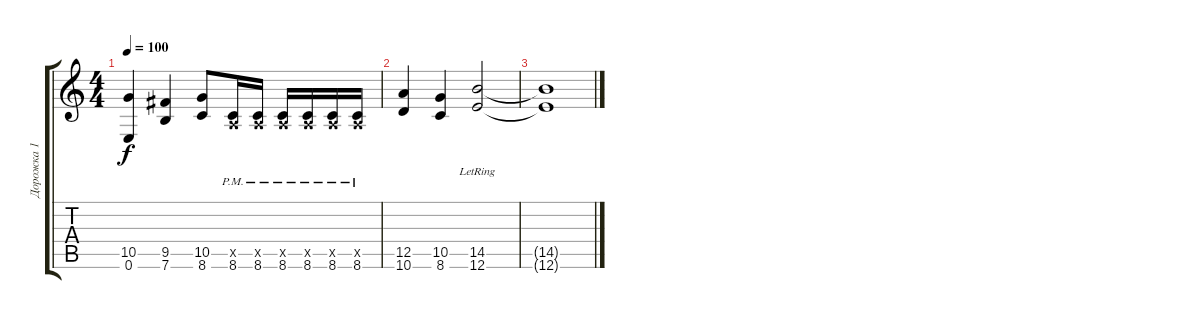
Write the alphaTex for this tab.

\track ("Дорожка 1" "Дорожка 1") {instrument overdrivenguitar}
\staff {score tabs}
\tuning (E4 B3 G3 D3 A2 E2) {hide}
\ts (4 4)
\tempo 100
\clef g2
\ks c
(10.5 0.6).4{dy f} (9.5 7.6).4 (10.5 8.6).8 (0.5{x} 8.6{pm}).16 (0.5{x} 8.6{pm}).16 (0.5{x} 8.6{pm}).16 (0.5{x} 8.6{pm}).16 (0.5{x} 8.6{pm}).16 (0.5{x} 8.6{pm}).16 |
(12.5 10.6).4 (10.5 8.6).4 (14.5 12.6{lr}).2 |
(14.5{t} 12.6{t}).1
